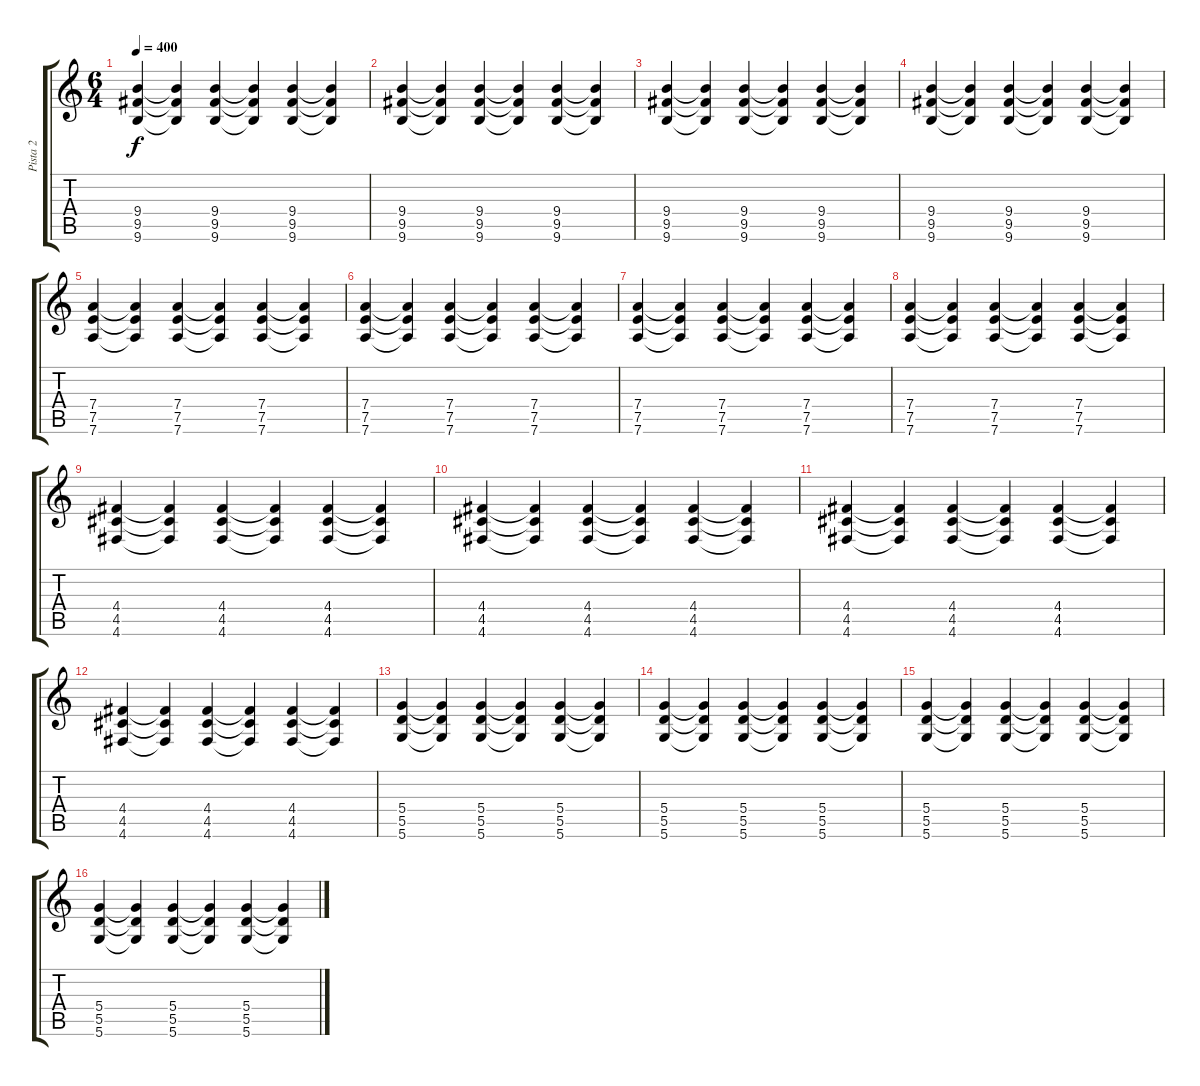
\track ("Pista 2" "Pista 2") {instrument acousticguitarnylon}
\staff {score tabs}
\tuning (E4 B3 G3 D3 A2 D2) {hide}
\ts (6 4)
\tempo 400
\clef g2
\ks c
(9.4 9.5 9.6).4{dy f} (9.4{t} 9.5{t} 9.6{t}).4 (9.4 9.5 9.6).4 (9.4{t} 9.5{t} 9.6{t}).4 (9.4 9.5 9.6).4 (9.4{t} 9.5{t} 9.6{t}).4 |
(9.4 9.5 9.6).4 (9.4{t} 9.5{t} 9.6{t}).4 (9.4 9.5 9.6).4 (9.4{t} 9.5{t} 9.6{t}).4 (9.4 9.5 9.6).4 (9.4{t} 9.5{t} 9.6{t}).4 |
(9.4 9.5 9.6).4 (9.4{t} 9.5{t} 9.6{t}).4 (9.4 9.5 9.6).4 (9.4{t} 9.5{t} 9.6{t}).4 (9.4 9.5 9.6).4 (9.4{t} 9.5{t} 9.6{t}).4 |
(9.4 9.5 9.6).4 (9.4{t} 9.5{t} 9.6{t}).4 (9.4 9.5 9.6).4 (9.4{t} 9.5{t} 9.6{t}).4 (9.4 9.5 9.6).4 (9.4{t} 9.5{t} 9.6{t}).4 |
(7.4 7.5 7.6).4 (7.4{t} 7.5{t} 7.6{t}).4 (7.4 7.5 7.6).4 (7.4{t} 7.5{t} 7.6{t}).4 (7.4 7.5 7.6).4 (7.4{t} 7.5{t} 7.6{t}).4 |
(7.4 7.5 7.6).4 (7.4{t} 7.5{t} 7.6{t}).4 (7.4 7.5 7.6).4 (7.4{t} 7.5{t} 7.6{t}).4 (7.4 7.5 7.6).4 (7.4{t} 7.5{t} 7.6{t}).4 |
(7.4 7.5 7.6).4 (7.4{t} 7.5{t} 7.6{t}).4 (7.4 7.5 7.6).4 (7.4{t} 7.5{t} 7.6{t}).4 (7.4 7.5 7.6).4 (7.4{t} 7.5{t} 7.6{t}).4 |
(7.4 7.5 7.6).4 (7.4{t} 7.5{t} 7.6{t}).4 (7.4 7.5 7.6).4 (7.4{t} 7.5{t} 7.6{t}).4 (7.4 7.5 7.6).4 (7.4{t} 7.5{t} 7.6{t}).4 |
(4.4 4.5 4.6).4 (4.4{t} 4.5{t} 4.6{t}).4 (4.4 4.5 4.6).4 (4.4{t} 4.5{t} 4.6{t}).4 (4.4 4.5 4.6).4 (4.4{t} 4.5{t} 4.6{t}).4 |
(4.4 4.5 4.6).4 (4.4{t} 4.5{t} 4.6{t}).4 (4.4 4.5 4.6).4 (4.4{t} 4.5{t} 4.6{t}).4 (4.4 4.5 4.6).4 (4.4{t} 4.5{t} 4.6{t}).4 |
(4.4 4.5 4.6).4 (4.4{t} 4.5{t} 4.6{t}).4 (4.4 4.5 4.6).4 (4.4{t} 4.5{t} 4.6{t}).4 (4.4 4.5 4.6).4 (4.4{t} 4.5{t} 4.6{t}).4 |
(4.4 4.5 4.6).4 (4.4{t} 4.5{t} 4.6{t}).4 (4.4 4.5 4.6).4 (4.4{t} 4.5{t} 4.6{t}).4 (4.4 4.5 4.6).4 (4.4{t} 4.5{t} 4.6{t}).4 |
(5.4 5.5 5.6).4 (5.4{t} 5.5{t} 5.6{t}).4 (5.4 5.5 5.6).4 (5.4{t} 5.5{t} 5.6{t}).4 (5.4 5.5 5.6).4 (5.4{t} 5.5{t} 5.6{t}).4 |
(5.4 5.5 5.6).4 (5.4{t} 5.5{t} 5.6{t}).4 (5.4 5.5 5.6).4 (5.4{t} 5.5{t} 5.6{t}).4 (5.4 5.5 5.6).4 (5.4{t} 5.5{t} 5.6{t}).4 |
(5.4 5.5 5.6).4 (5.4{t} 5.5{t} 5.6{t}).4 (5.4 5.5 5.6).4 (5.4{t} 5.5{t} 5.6{t}).4 (5.4 5.5 5.6).4 (5.4{t} 5.5{t} 5.6{t}).4 |
(5.4 5.5 5.6).4 (5.4{t} 5.5{t} 5.6{t}).4 (5.4 5.5 5.6).4 (5.4{t} 5.5{t} 5.6{t}).4 (5.4 5.5 5.6).4 (5.4{t} 5.5{t} 5.6{t}).4
